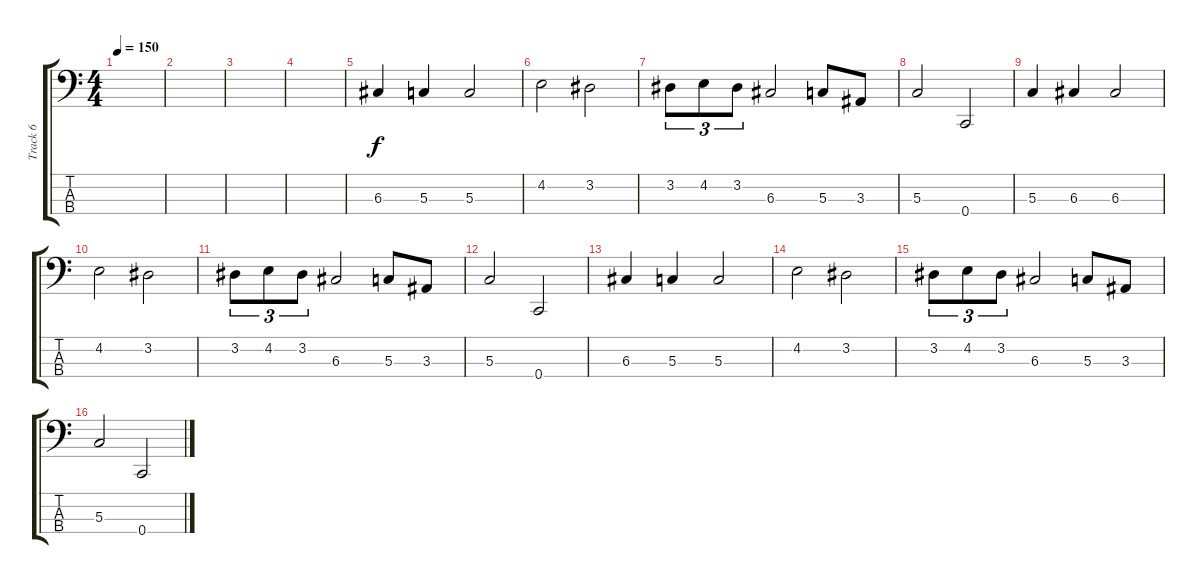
\track ("Track 6" "Track 6") {instrument electricbasspick}
\staff {score tabs}
\tuning (F2 C2 G1 C1) {hide}
\ts (4 4)
\tempo 150
\clef f4
\ks c
|
|
|
|
6.3.4 5.3.4 5.3.2 |
4.2.2 3.2.2 |
3.2.8{tu (3 2)} 4.2.8{tu (3 2)} 3.2.8{tu (3 2)} 6.3.2 5.3.8 3.3.8 |
5.3.2 0.4.2 |
5.3.4 6.3.4 6.3.2 |
4.2.2 3.2.2 |
3.2.8{tu (3 2)} 4.2.8{tu (3 2)} 3.2.8{tu (3 2)} 6.3.2 5.3.8 3.3.8 |
5.3.2 0.4.2 |
6.3.4 5.3.4 5.3.2 |
4.2.2 3.2.2 |
3.2.8{tu (3 2)} 4.2.8{tu (3 2)} 3.2.8{tu (3 2)} 6.3.2 5.3.8 3.3.8 |
5.3.2 0.4.2
